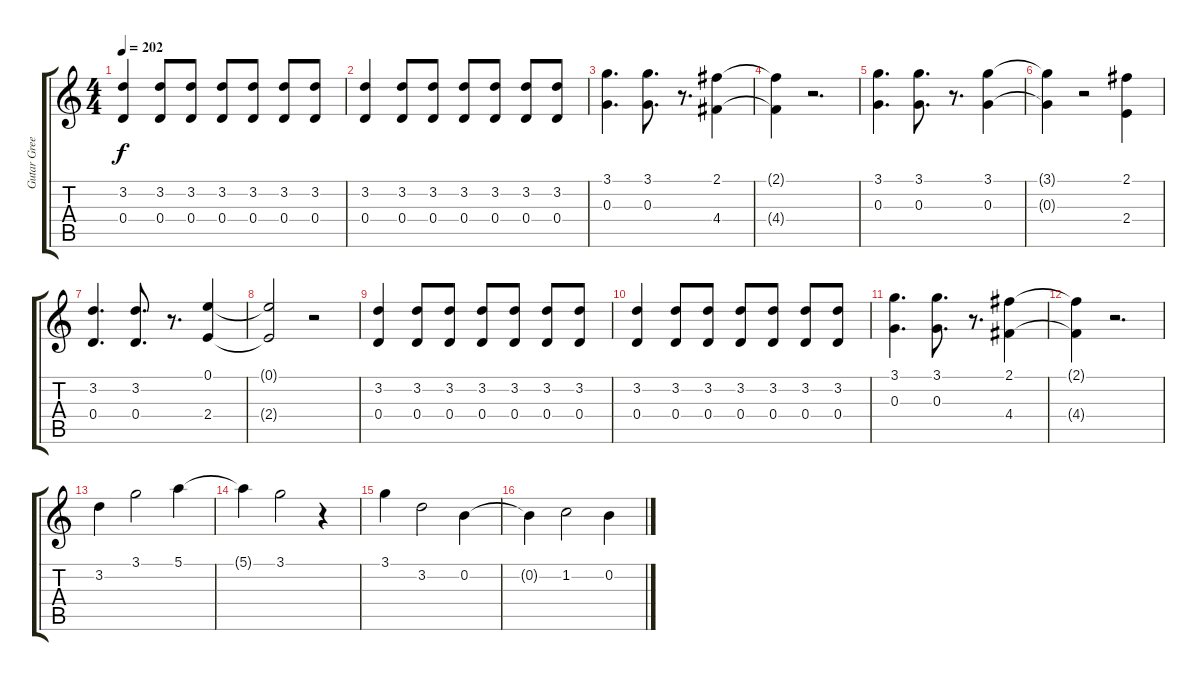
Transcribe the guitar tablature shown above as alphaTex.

\track ("Gutar Green" "Gutar Gree") {instrument acousticguitarnylon}
\staff {score tabs}
\tuning (E4 B3 G3 D3 A2 E2) {hide}
\ts (4 4)
\tempo 202
\clef g2
\ks c
(3.2 0.4).4{dy f} (3.2 0.4).8 (3.2 0.4).8 (3.2 0.4).8 (3.2 0.4).8 (3.2 0.4).8 (3.2 0.4).8 |
(3.2 0.4).4 (3.2 0.4).8 (3.2 0.4).8 (3.2 0.4).8 (3.2 0.4).8 (3.2 0.4).8 (3.2 0.4).8 |
(3.1 0.3).4{d} (3.1 0.3).8{d} r.8{d} (2.1 4.4).4 |
(2.1{t} 4.4{t}).4 r.2{d} |
(3.1 0.3).4{d} (3.1 0.3).8{d} r.8{d} (3.1 0.3).4 |
(3.1{t} 0.3{t}).4 r.2 (2.1 2.4).4 |
(3.2 0.4).4{d} (3.2 0.4).8{d} r.8{d} (0.1 2.4).4 |
(0.1{t} 2.4{t}).2 r.2 |
(3.2 0.4).4 (3.2 0.4).8 (3.2 0.4).8 (3.2 0.4).8 (3.2 0.4).8 (3.2 0.4).8 (3.2 0.4).8 |
(3.2 0.4).4 (3.2 0.4).8 (3.2 0.4).8 (3.2 0.4).8 (3.2 0.4).8 (3.2 0.4).8 (3.2 0.4).8 |
(3.1 0.3).4{d} (3.1 0.3).8{d} r.8{d} (2.1 4.4).4 |
(2.1{t} 4.4{t}).4 r.2{d} |
3.2.4 3.1.2 5.1.4 |
5.1{t}.4 3.1.2 r.4 |
3.1.4 3.2.2 0.2.4 |
0.2{t}.4 1.2.2 0.2.4
